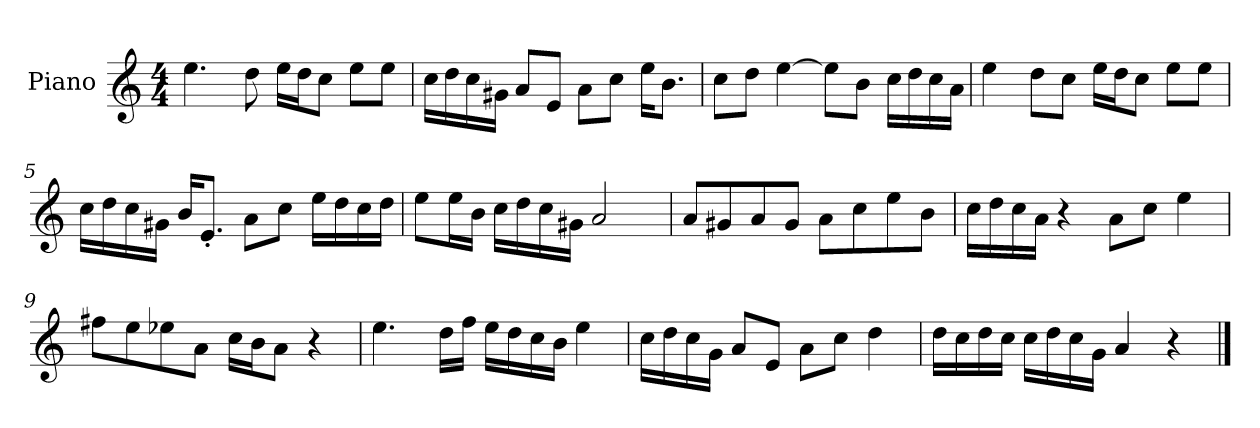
**kern
*part1
*staff1
*I"Piano
*I'P-no
*clefG2
*k[]
*M4/4
*MM90
=1
4.ee\
8dd\
16ee\LL
16dd\J
8cc\J
8ee\L
8ee\J
=2
16cc\LL
16dd\
16cc\
16g#X\JJ
8a/L
8e/J
8a\L
8cc\J
16ee\KL
8.b\J
=3
8cc\L
8dd\J
[4ee\
8ee\L]
8b\J
16cc\LL
16dd\
16cc\
16a\JJ
=4
4ee\
8dd\L
8cc\J
16ee\LL
16dd\J
8cc\J
8ee\L
8ee\J
!!LO:LB:g=z
=5
16cc\LL
16dd\
16cc\
16g#X\JJ
16b/KL
8.e'/J
8a\L
8cc\J
16ee\LL
16dd\
16cc\
16dd\JJ
=6
8ee\L
16ee\L
16b\JJ
16cc\LL
16dd\
16cc\
16g#X\JJ
2a/
=7
8a/L
8g#X/
8a/
8g#/J
8a\L
8cc\
8ee\
8b\J
=8
16cc\LL
16dd\
16cc\
16a\JJ
4r
8a\L
8cc\J
4ee\
!!LO:LB:g=z
=9
8ff#X\L
8ee\
8ee-X\
8a\J
16cc\LL
16b\J
8a\J
4r
=10
4.ee\
16dd\LL
16ff\JJ
16ee\LL
16dd\
16cc\
16b\JJ
4ee\
=11
16cc\LL
16dd\
16cc\
16g\JJ
8a/L
8e/J
8a\L
8cc\J
4dd\
=12
16dd\LL
16cc\
16dd\
16cc\JJ
16cc\LL
16dd\
16cc\
16g\JJ
4a/
4r
==
*-
